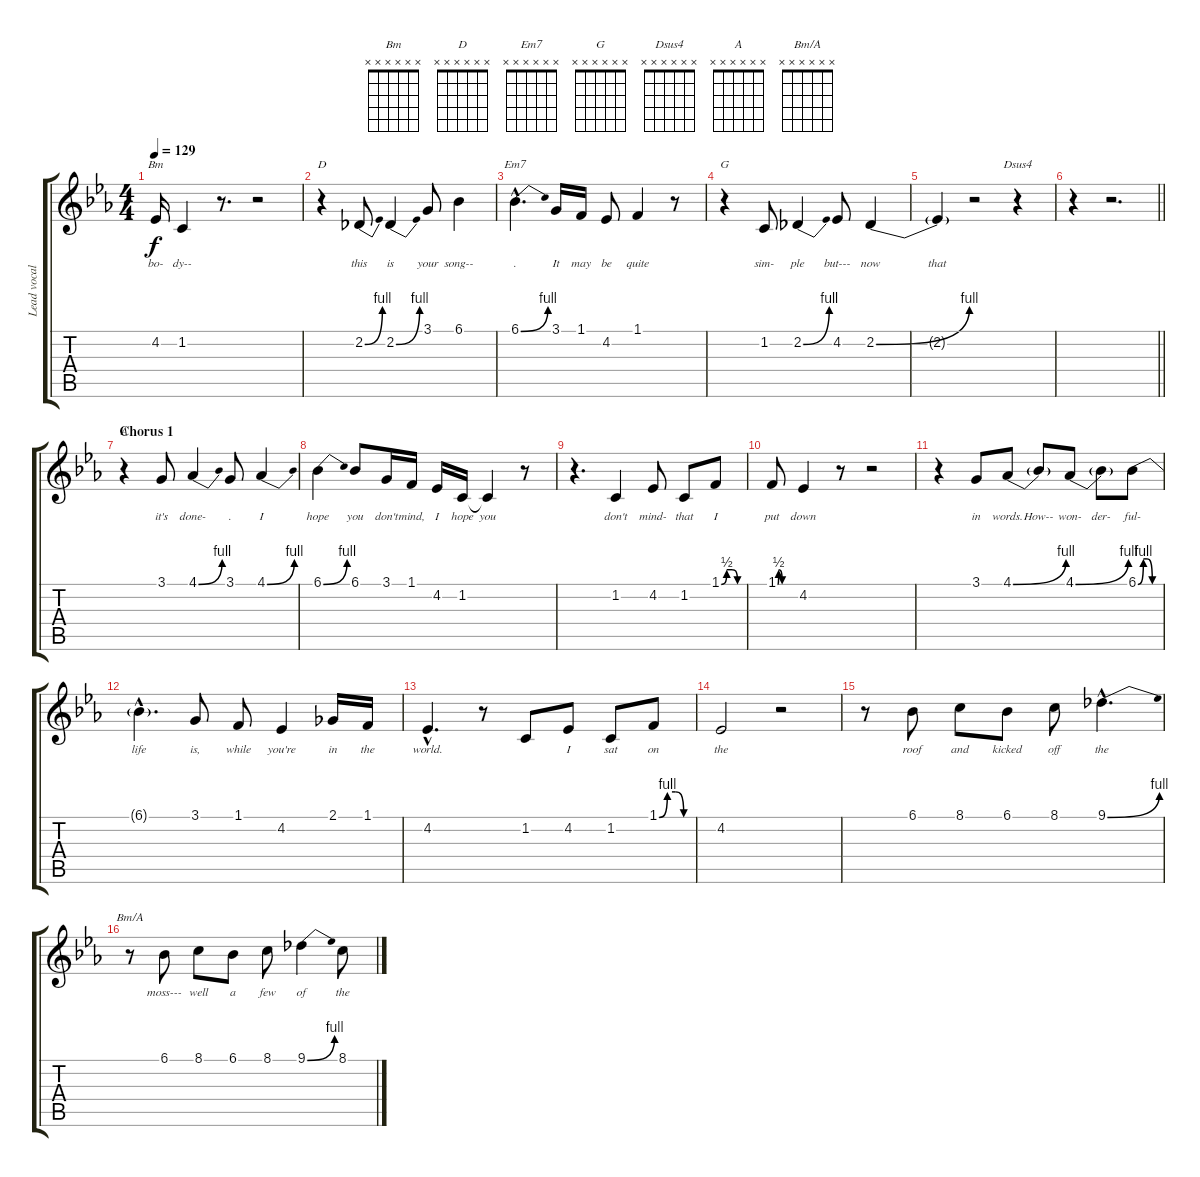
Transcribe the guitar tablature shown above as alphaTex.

\track ("Lead vocal" "Lead vocal") {instrument flute}
\staff {score tabs}
\tuning (E4 B3 G3 D3 A2 E2) {hide}
\chord ("Bm" x x x x x x)
\chord ("D" x x x x x x)
\chord ("Em7" x x x x x x)
\chord ("G" x x x x x x)
\chord ("Dsus4" x x x x x x)
\chord ("A" x x x x x x)
\chord ("Bm/A" x x x x x x)
\ts (4 4)
\tempo 129
\clef g2
\ks eb
4.2.16{ch "Bm" lyrics (0 "bo-") lyrics (1 "") lyrics (2 "") lyrics (3 "") lyrics (4 "") dy f} 1.2.4{lyrics (0 "dy--") lyrics (1 "") lyrics (2 "") lyrics (3 "") lyrics (4 "")} r.8{d} r.2 |
r.4{ch "D"} 2.2{be (bend 0 0 60 4)}.8{lyrics (0 "this") lyrics (1 "") lyrics (2 "") lyrics (3 "") lyrics (4 "")} 2.2{be (bend 0 0 60 4)}.4{lyrics (0 "is") lyrics (1 "") lyrics (2 "") lyrics (3 "") lyrics (4 "")} 3.1.8{lyrics (0 "your") lyrics (1 "") lyrics (2 "") lyrics (3 "") lyrics (4 "")} 6.1.4{lyrics (0 "song--") lyrics (1 "") lyrics (2 "") lyrics (3 "") lyrics (4 "")} |
6.1{be (bend 0 0 60 4) hac}.4{d ch "Em7" lyrics (0 ".") lyrics (1 "") lyrics (2 "") lyrics (3 "") lyrics (4 "")} 3.1.16{lyrics (0 "It") lyrics (1 "") lyrics (2 "") lyrics (3 "") lyrics (4 "")} 1.1.16{lyrics (0 "may") lyrics (1 "") lyrics (2 "") lyrics (3 "") lyrics (4 "")} 4.2.8{lyrics (0 "be") lyrics (1 "") lyrics (2 "") lyrics (3 "") lyrics (4 "")} 1.1.4{lyrics (0 "quite") lyrics (1 "") lyrics (2 "") lyrics (3 "") lyrics (4 "")} r.8 |
r.4{ch "G"} 1.2.8{lyrics (0 "sim-") lyrics (1 "") lyrics (2 "") lyrics (3 "") lyrics (4 "")} 2.2{be (bend 0 0 60 4)}.4{lyrics (0 "ple") lyrics (1 "") lyrics (2 "") lyrics (3 "") lyrics (4 "")} 4.2.8{lyrics (0 "but---") lyrics (1 "") lyrics (2 "") lyrics (3 "") lyrics (4 "")} 2.2{be (bend 0 0 60 4)}.4{lyrics (0 "now") lyrics (1 "") lyrics (2 "") lyrics (3 "") lyrics (4 "")} |
2.2{t}.4{lyrics (0 "that") lyrics (1 "") lyrics (2 "") lyrics (3 "") lyrics (4 "")} r.2 r.4{ch "Dsus4"} |
\barLineRight lightlight
r.4 r.2{d} |
\section ("" "Chorus 1")
r.4{ch "A"} 3.1.8{lyrics (0 "it's") lyrics (1 "") lyrics (2 "") lyrics (3 "") lyrics (4 "")} 4.1{be (bend 0 0 60 4)}.4{lyrics (0 "done-") lyrics (1 "") lyrics (2 "") lyrics (3 "") lyrics (4 "")} 3.1.8{lyrics (0 ".") lyrics (1 "") lyrics (2 "") lyrics (3 "") lyrics (4 "")} 4.1{be (bend 0 0 60 4)}.4{lyrics (0 "I") lyrics (1 "") lyrics (2 "") lyrics (3 "") lyrics (4 "")} |
6.1{be (bend 0 0 60 4)}.4{lyrics (0 "hope") lyrics (1 "") lyrics (2 "") lyrics (3 "") lyrics (4 "")} 6.1.8{lyrics (0 "you") lyrics (1 "") lyrics (2 "") lyrics (3 "") lyrics (4 "")} 3.1.16{lyrics (0 "don't") lyrics (1 "") lyrics (2 "") lyrics (3 "") lyrics (4 "")} 1.1.16{lyrics (0 "mind,") lyrics (1 "") lyrics (2 "") lyrics (3 "") lyrics (4 "")} 4.2.16{lyrics (0 "I") lyrics (1 "") lyrics (2 "") lyrics (3 "") lyrics (4 "")} 1.2.16{lyrics (0 "hope") lyrics (1 "") lyrics (2 "") lyrics (3 "") lyrics (4 "")} 1.2{t}.4{lyrics (0 "you") lyrics (1 "") lyrics (2 "") lyrics (3 "") lyrics (4 "")} r.8 |
r.4{d} 1.2.4{lyrics (0 "don't") lyrics (1 "") lyrics (2 "") lyrics (3 "") lyrics (4 "")} 4.2.8{lyrics (0 "mind-") lyrics (1 "") lyrics (2 "") lyrics (3 "") lyrics (4 "")} 1.2.8{lyrics (0 "that") lyrics (1 "") lyrics (2 "") lyrics (3 "") lyrics (4 "")} 1.1{be (custom 0 0 15 2 30 2 45 0 60 0)}.8{lyrics (0 "I") lyrics (1 "") lyrics (2 "") lyrics (3 "") lyrics (4 "")} |
1.1{be (custom 0 0 3 2 15 0 30 0 45 0 60 0)}.8{lyrics (0 "put") lyrics (1 "") lyrics (2 "") lyrics (3 "") lyrics (4 "")} 4.2.4{lyrics (0 "down") lyrics (1 "") lyrics (2 "") lyrics (3 "") lyrics (4 "")} r.8 r.2 |
r.4 3.1.8{lyrics (0 "in") lyrics (1 "") lyrics (2 "") lyrics (3 "") lyrics (4 "")} 4.1{be (bend 0 0 60 4)}.8{lyrics (0 "words.") lyrics (1 "") lyrics (2 "") lyrics (3 "") lyrics (4 "")} 4.1{t}.8{lyrics (0 "How--") lyrics (1 "") lyrics (2 "") lyrics (3 "") lyrics (4 "")} 4.1{be (bend 0 0 60 4)}.8{lyrics (0 "won-") lyrics (1 "") lyrics (2 "") lyrics (3 "") lyrics (4 "")} 4.1{t}.8{lyrics (0 "der-") lyrics (1 "") lyrics (2 "") lyrics (3 "") lyrics (4 "")} 6.1{be (custom 0 0 15 4 25 4 40 0 45 0 60 0)}.8{lyrics (0 "ful-") lyrics (1 "") lyrics (2 "") lyrics (3 "") lyrics (4 "")} |
6.1{hac t}.4{d lyrics (0 "life") lyrics (1 "") lyrics (2 "") lyrics (3 "") lyrics (4 "")} 3.1.8{lyrics (0 "is,") lyrics (1 "") lyrics (2 "") lyrics (3 "") lyrics (4 "")} 1.1.8{lyrics (0 "while") lyrics (1 "") lyrics (2 "") lyrics (3 "") lyrics (4 "")} 4.2.4{lyrics (0 "you're") lyrics (1 "") lyrics (2 "") lyrics (3 "") lyrics (4 "")} 2.1.16{lyrics (0 "in") lyrics (1 "") lyrics (2 "") lyrics (3 "") lyrics (4 "")} 1.1.16{lyrics (0 "the") lyrics (1 "") lyrics (2 "") lyrics (3 "") lyrics (4 "")} |
4.2{hac}.4{d lyrics (0 "world.") lyrics (1 "") lyrics (2 "") lyrics (3 "") lyrics (4 "")} r.8 1.2.8{lyrics (0 "") lyrics (1 "") lyrics (2 "") lyrics (3 "") lyrics (4 "")} 4.2.8{lyrics (0 "I") lyrics (1 "") lyrics (2 "") lyrics (3 "") lyrics (4 "")} 1.2.8{lyrics (0 "sat") lyrics (1 "") lyrics (2 "") lyrics (3 "") lyrics (4 "")} 1.1{be (custom 0 0 15 4 30 4 45 0 60 0)}.8{lyrics (0 "on") lyrics (1 "") lyrics (2 "") lyrics (3 "") lyrics (4 "")} |
4.2.2{lyrics (0 "the") lyrics (1 "") lyrics (2 "") lyrics (3 "") lyrics (4 "")} r.2 |
r.8 6.1.8{lyrics (0 "roof") lyrics (1 "") lyrics (2 "") lyrics (3 "") lyrics (4 "")} 8.1.8{lyrics (0 "and") lyrics (1 "") lyrics (2 "") lyrics (3 "") lyrics (4 "")} 6.1.8{lyrics (0 "kicked") lyrics (1 "") lyrics (2 "") lyrics (3 "") lyrics (4 "")} 8.1.8{lyrics (0 "off") lyrics (1 "") lyrics (2 "") lyrics (3 "") lyrics (4 "")} 9.1{be (bend 0 0 60 4) hac}.4{d lyrics (0 "the") lyrics (1 "") lyrics (2 "") lyrics (3 "") lyrics (4 "")} |
r.8{ch "Bm/A"} 6.1.8{lyrics (0 "moss---") lyrics (1 "") lyrics (2 "") lyrics (3 "") lyrics (4 "")} 8.1.8{lyrics (0 "well") lyrics (1 "") lyrics (2 "") lyrics (3 "") lyrics (4 "")} 6.1.8{lyrics (0 "a") lyrics (1 "") lyrics (2 "") lyrics (3 "") lyrics (4 "")} 8.1.8{lyrics (0 "few") lyrics (1 "") lyrics (2 "") lyrics (3 "") lyrics (4 "")} 9.1{be (bend 0 0 60 4)}.4{lyrics (0 "of") lyrics (1 "") lyrics (2 "") lyrics (3 "") lyrics (4 "")} 8.1.8{lyrics (0 "the") lyrics (1 "") lyrics (2 "") lyrics (3 "") lyrics (4 "")}
